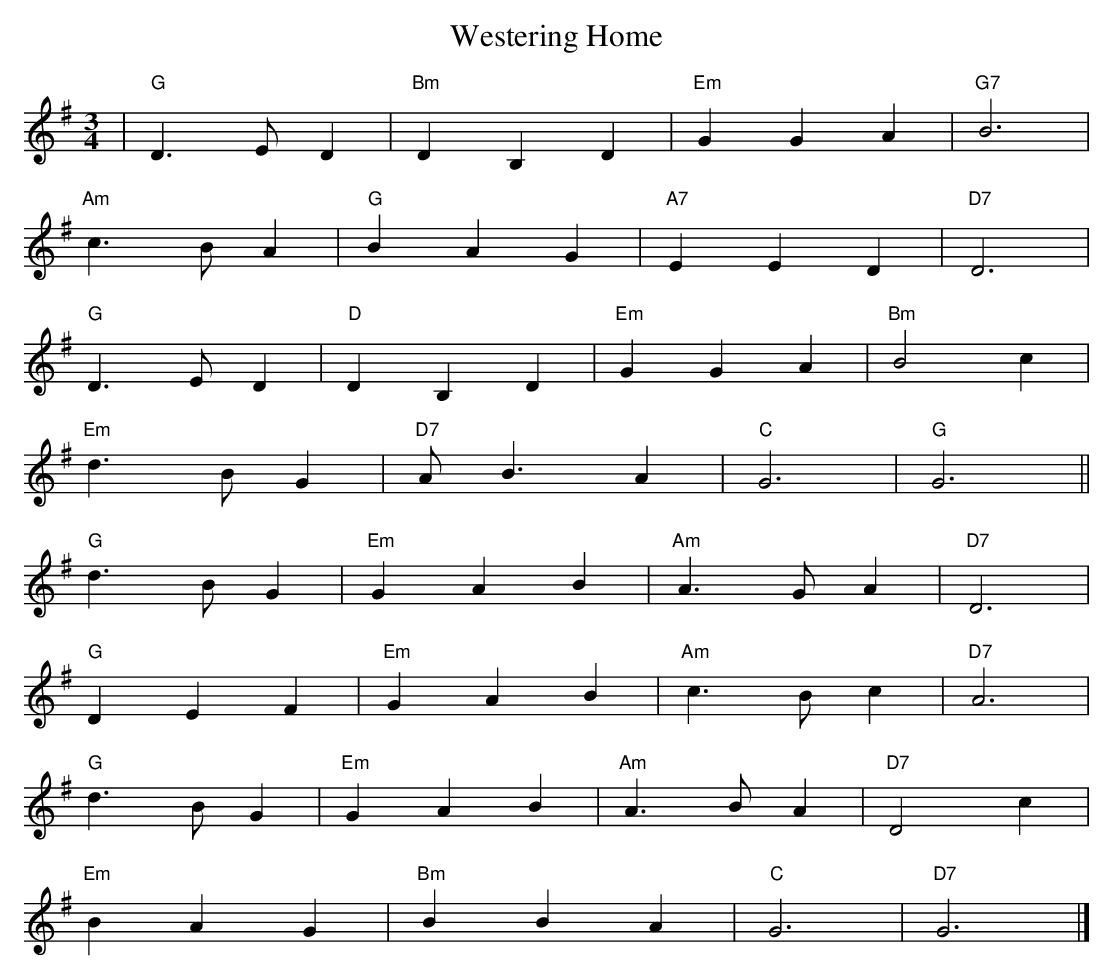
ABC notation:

X:1
T:Westering Home
M:3/4
L:1/8
K:G
|"G"D3E D2|"Bm"D2 B,2 D2|"Em"G2 G2 A2|"G7"B6|
"Am"c3B A2|"G"B2 A2 G2|"A7"E2 E2 D2|"D7"D6|
"G"D3E D2|"D"D2 B,2 D2|"Em"G2 G2 A2|"Bm"B4 c2|
"Em"d3B G2|"D7"AB3 A2|"C"G6|"G"G6||
"G"d3B G2|"Em"G2 A2 B2|"Am"A3G A2|"D7"D6|
"G"D2 E2 F2|"Em"G2 A2 B2|"Am"c3B c2|"D7"A6|
"G"d3B G2|"Em"G2 A2 B2|"Am"A3B A2|"D7"D4 c2|
"Em"B2 A2 G2|"Bm"B2 B2 A2|"C"G6|"D7"G6|]
